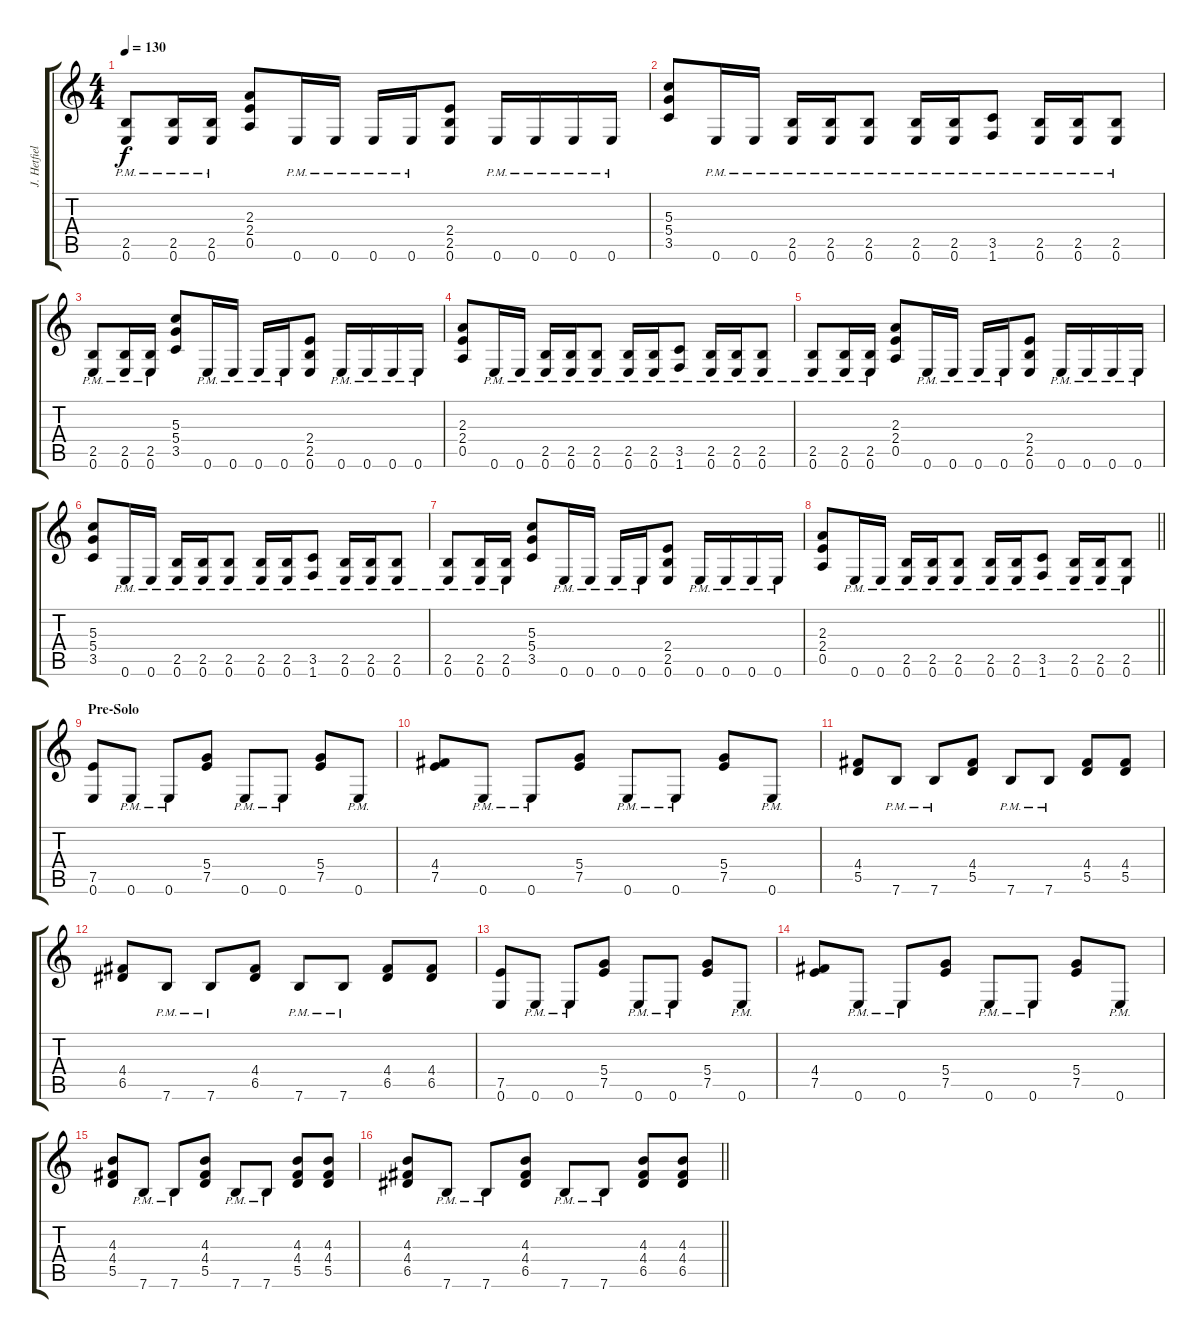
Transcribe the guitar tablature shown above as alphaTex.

\track ("J. Hetfield (Rhythm)" "J. Hetfiel") {instrument distortionguitar}
\staff {score tabs}
\tuning (E4 B3 G3 D3 A2 E2) {hide}
\ts (4 4)
\tempo 130
\clef g2
\ks c
(2.5{pm} 0.6{pm}).8{dy f} (2.5{pm} 0.6{pm}).16 (2.5{pm} 0.6{pm}).16 (2.3 2.4 0.5).8 0.6{pm}.16 0.6{pm}.16 0.6{pm}.16 0.6{pm}.16 (2.4 2.5 0.6).8 0.6{pm}.16 0.6{pm}.16 0.6{pm}.16 0.6{pm}.16 |
(5.3 5.4 3.5).8 0.6{pm}.16 0.6{pm}.16 (2.5{pm} 0.6{pm}).16 (2.5{pm} 0.6{pm}).16 (2.5{pm} 0.6{pm}).8 (2.5{pm} 0.6{pm}).16 (2.5{pm} 0.6{pm}).16 (3.5{pm} 1.6{pm}).8 (2.5{pm} 0.6{pm}).16 (2.5{pm} 0.6{pm}).16 (2.5{pm} 0.6{pm}).8 |
(2.5{pm} 0.6{pm}).8 (2.5{pm} 0.6{pm}).16 (2.5{pm} 0.6{pm}).16 (5.3 5.4 3.5).8 0.6{pm}.16 0.6{pm}.16 0.6{pm}.16 0.6{pm}.16 (2.4 2.5 0.6).8 0.6{pm}.16 0.6{pm}.16 0.6{pm}.16 0.6{pm}.16 |
(2.3 2.4 0.5).8 0.6{pm}.16 0.6{pm}.16 (2.5{pm} 0.6{pm}).16 (2.5{pm} 0.6{pm}).16 (2.5{pm} 0.6{pm}).8 (2.5{pm} 0.6{pm}).16 (2.5{pm} 0.6{pm}).16 (3.5{pm} 1.6{pm}).8 (2.5{pm} 0.6{pm}).16 (2.5{pm} 0.6{pm}).16 (2.5{pm} 0.6{pm}).8 |
(2.5{pm} 0.6{pm}).8 (2.5{pm} 0.6{pm}).16 (2.5{pm} 0.6{pm}).16 (2.3 2.4 0.5).8 0.6{pm}.16 0.6{pm}.16 0.6{pm}.16 0.6{pm}.16 (2.4 2.5 0.6).8 0.6{pm}.16 0.6{pm}.16 0.6{pm}.16 0.6{pm}.16 |
(5.3 5.4 3.5).8 0.6{pm}.16 0.6{pm}.16 (2.5{pm} 0.6{pm}).16 (2.5{pm} 0.6{pm}).16 (2.5{pm} 0.6{pm}).8 (2.5{pm} 0.6{pm}).16 (2.5{pm} 0.6{pm}).16 (3.5{pm} 1.6{pm}).8 (2.5{pm} 0.6{pm}).16 (2.5{pm} 0.6{pm}).16 (2.5{pm} 0.6{pm}).8 |
(2.5{pm} 0.6{pm}).8 (2.5{pm} 0.6{pm}).16 (2.5{pm} 0.6{pm}).16 (5.3 5.4 3.5).8 0.6{pm}.16 0.6{pm}.16 0.6{pm}.16 0.6{pm}.16 (2.4 2.5 0.6).8 0.6{pm}.16 0.6{pm}.16 0.6{pm}.16 0.6{pm}.16 |
\barLineRight lightlight
(2.3 2.4 0.5).8 0.6{pm}.16 0.6{pm}.16 (2.5{pm} 0.6{pm}).16 (2.5{pm} 0.6{pm}).16 (2.5{pm} 0.6{pm}).8 (2.5{pm} 0.6{pm}).16 (2.5{pm} 0.6{pm}).16 (3.5{pm} 1.6{pm}).8 (2.5{pm} 0.6{pm}).16 (2.5{pm} 0.6{pm}).16 (2.5{pm} 0.6{pm}).8 |
\section ("" "Pre-Solo")
(7.5 0.6).8 0.6{pm}.8 0.6{pm}.8 (5.4 7.5).8 0.6{pm}.8 0.6{pm}.8 (5.4 7.5).8 0.6{pm}.8 |
(4.4 7.5).8 0.6{pm}.8 0.6{pm}.8 (5.4 7.5).8 0.6{pm}.8 0.6{pm}.8 (5.4 7.5).8 0.6{pm}.8 |
(4.4 5.5).8 7.6{pm}.8 7.6{pm}.8 (4.4 5.5).8 7.6{pm}.8 7.6{pm}.8 (4.4 5.5).8 (4.4 5.5).8 |
(4.4 6.5).8 7.6{pm}.8 7.6{pm}.8 (4.4 6.5).8 7.6{pm}.8 7.6{pm}.8 (4.4 6.5).8 (4.4 6.5).8 |
(7.5 0.6).8 0.6{pm}.8 0.6{pm}.8 (5.4 7.5).8 0.6{pm}.8 0.6{pm}.8 (5.4 7.5).8 0.6{pm}.8 |
(4.4 7.5).8 0.6{pm}.8 0.6{pm}.8 (5.4 7.5).8 0.6{pm}.8 0.6{pm}.8 (5.4 7.5).8 0.6{pm}.8 |
(4.3 4.4 5.5).8 7.6{pm}.8 7.6{pm}.8 (4.3 4.4 5.5).8 7.6{pm}.8 7.6{pm}.8 (4.3 4.4 5.5).8 (4.3 4.4 5.5).8 |
\barLineRight lightlight
(4.3 4.4 6.5).8 7.6{pm}.8 7.6{pm}.8 (4.3 4.4 6.5).8 7.6{pm}.8 7.6{pm}.8 (4.3 4.4 6.5).8 (4.3 4.4 6.5).8
